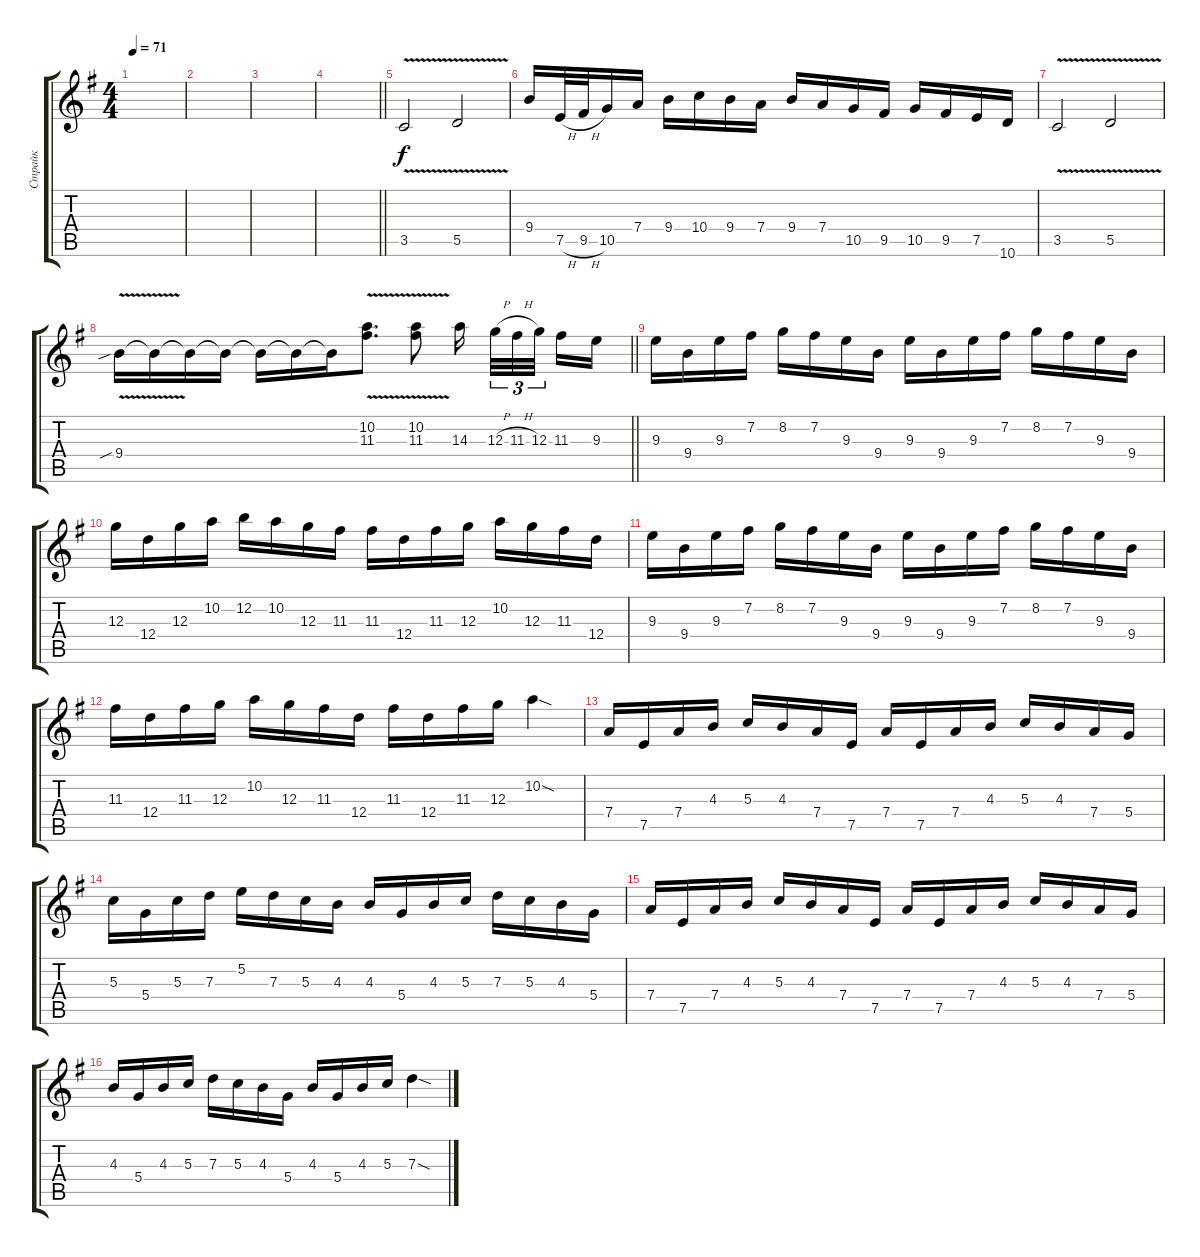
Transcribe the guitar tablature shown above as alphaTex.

\track ("Страйк" "Страйк") {instrument distortionguitar}
\staff {score tabs}
\tuning (E4 B3 G3 D3 A2 E2) {hide}
\ts (4 4)
\tempo 71
\clef g2
\ks eminor
|
|
|
\barLineRight lightlight
|
3.5{v}.2{instrument distortionguitar} 5.5{v}.2 |
9.4.16 7.5{h}.32 9.5{h}.32 10.5.16 7.4.16 9.4.16 10.4.16 9.4.16 7.4.16 9.4.16 7.4.16 10.5.16 9.5.16 10.5.16 9.5.16 7.5.16 10.6.16 |
3.5{v}.2 5.5{v}.2 |
\barLineRight lightlight
9.4{v sib}.16 9.4{t}.16 9.4{t}.16 9.4{t}.16 9.4{t}.16 9.4{t}.16 9.4{t}.16 (10.2{v} 11.3{v}).8{d} (10.2{v} 11.3{v}).8 14.3.16{beam splitsecondary} 12.3{h}.32{tu (3 2)} 11.3{h}.32{tu (3 2)} 12.3.32{tu (3 2) beam splitsecondary} 11.3.16 9.3.16 |
9.3.16 9.4.16 9.3.16 7.2.16 8.2.16 7.2.16 9.3.16 9.4.16 9.3.16 9.4.16 9.3.16 7.2.16 8.2.16 7.2.16 9.3.16 9.4.16 |
12.3.16 12.4.16 12.3.16 10.2.16 12.2.16 10.2.16 12.3.16 11.3.16 11.3.16 12.4.16 11.3.16 12.3.16 10.2.16 12.3.16 11.3.16 12.4.16 |
9.3.16 9.4.16 9.3.16 7.2.16 8.2.16 7.2.16 9.3.16 9.4.16 9.3.16 9.4.16 9.3.16 7.2.16 8.2.16 7.2.16 9.3.16 9.4.16 |
11.3.16 12.4.16 11.3.16 12.3.16 10.2.16 12.3.16 11.3.16 12.4.16 11.3.16 12.4.16 11.3.16 12.3.16 10.2{sod}.4 |
7.4.16 7.5.16 7.4.16 4.3.16 5.3.16 4.3.16 7.4.16 7.5.16 7.4.16 7.5.16 7.4.16 4.3.16 5.3.16 4.3.16 7.4.16 5.4.16 |
5.3.16 5.4.16 5.3.16 7.3.16 5.2.16 7.3.16 5.3.16 4.3.16 4.3.16 5.4.16 4.3.16 5.3.16 7.3.16 5.3.16 4.3.16 5.4.16 |
7.4.16 7.5.16 7.4.16 4.3.16 5.3.16 4.3.16 7.4.16 7.5.16 7.4.16 7.5.16 7.4.16 4.3.16 5.3.16 4.3.16 7.4.16 5.4.16 |
4.3.16 5.4.16 4.3.16 5.3.16 7.3.16 5.3.16 4.3.16 5.4.16 4.3.16 5.4.16 4.3.16 5.3.16 7.3{sod}.4
